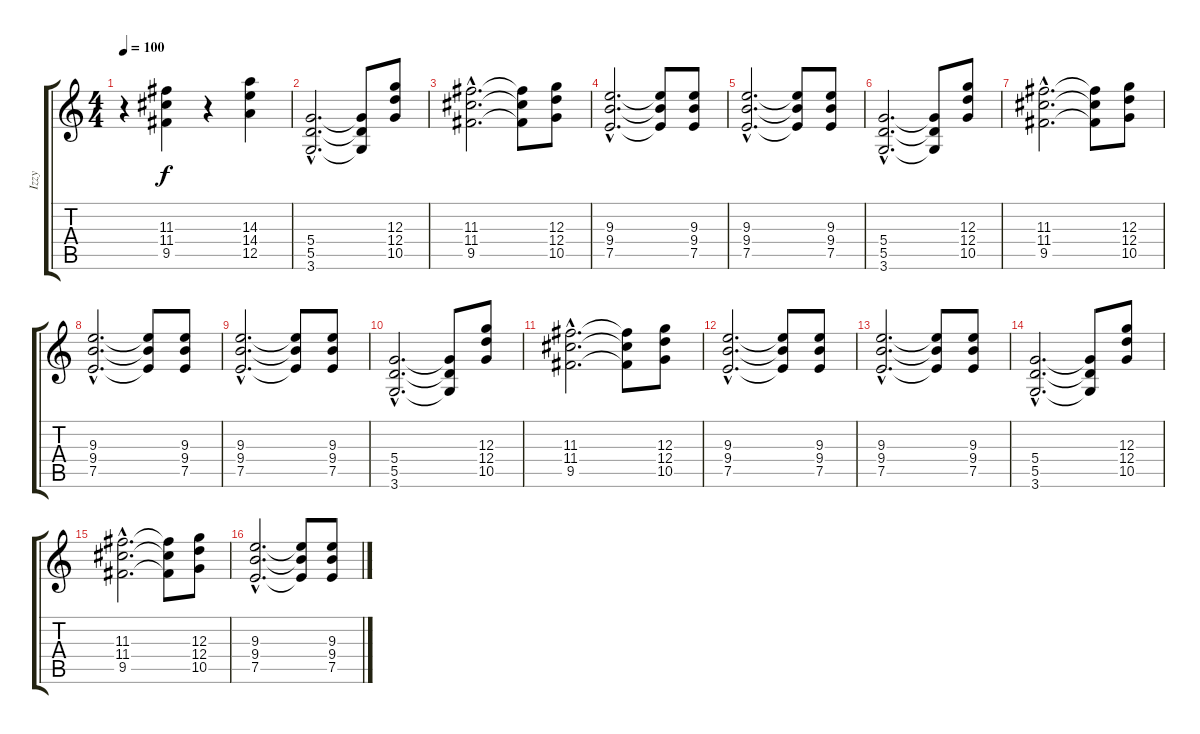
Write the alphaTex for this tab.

\track ("Izzy" "Izzy") {instrument distortionguitar}
\staff {score tabs}
\tuning (E4 B3 G3 D3 A2 E2) {hide}
\ts (4 4)
\tempo 100
\clef g2
\ks c
r.4{dy f} (11.3 11.4 9.5).4 r.4 (14.3 14.4 12.5).4 |
(5.4{hac} 5.5{hac} 3.6{hac}).2{d} (5.4{t} 5.5{t} 3.6{t}).8 (12.3 12.4 10.5).8 |
(11.3{hac} 11.4{hac} 9.5{hac}).2{d} (11.3{t} 11.4{t} 9.5{t}).8 (12.3 12.4 10.5).8 |
(9.3{hac} 9.4{hac} 7.5{hac}).2{d} (9.3{t} 9.4{t} 7.5{t}).8 (9.3 9.4 7.5).8 |
(9.3{hac} 9.4{hac} 7.5{hac}).2{d} (9.3{t} 9.4{t} 7.5{t}).8 (9.3 9.4 7.5).8 |
(5.4{hac} 5.5{hac} 3.6{hac}).2{d} (5.4{t} 5.5{t} 3.6{t}).8 (12.3 12.4 10.5).8 |
(11.3{hac} 11.4{hac} 9.5{hac}).2{d} (11.3{t} 11.4{t} 9.5{t}).8 (12.3 12.4 10.5).8 |
(9.3{hac} 9.4{hac} 7.5{hac}).2{d} (9.3{t} 9.4{t} 7.5{t}).8 (9.3 9.4 7.5).8 |
(9.3{hac} 9.4{hac} 7.5{hac}).2{d} (9.3{t} 9.4{t} 7.5{t}).8 (9.3 9.4 7.5).8 |
(5.4{hac} 5.5{hac} 3.6{hac}).2{d} (5.4{t} 5.5{t} 3.6{t}).8 (12.3 12.4 10.5).8 |
(11.3{hac} 11.4{hac} 9.5{hac}).2{d} (11.3{t} 11.4{t} 9.5{t}).8 (12.3 12.4 10.5).8 |
(9.3{hac} 9.4{hac} 7.5{hac}).2{d} (9.3{t} 9.4{t} 7.5{t}).8 (9.3 9.4 7.5).8 |
(9.3{hac} 9.4{hac} 7.5{hac}).2{d} (9.3{t} 9.4{t} 7.5{t}).8 (9.3 9.4 7.5).8 |
(5.4{hac} 5.5{hac} 3.6{hac}).2{d} (5.4{t} 5.5{t} 3.6{t}).8 (12.3 12.4 10.5).8 |
(11.3{hac} 11.4{hac} 9.5{hac}).2{d} (11.3{t} 11.4{t} 9.5{t}).8 (12.3 12.4 10.5).8 |
(9.3{hac} 9.4{hac} 7.5{hac}).2{d} (9.3{t} 9.4{t} 7.5{t}).8 (9.3 9.4 7.5).8
